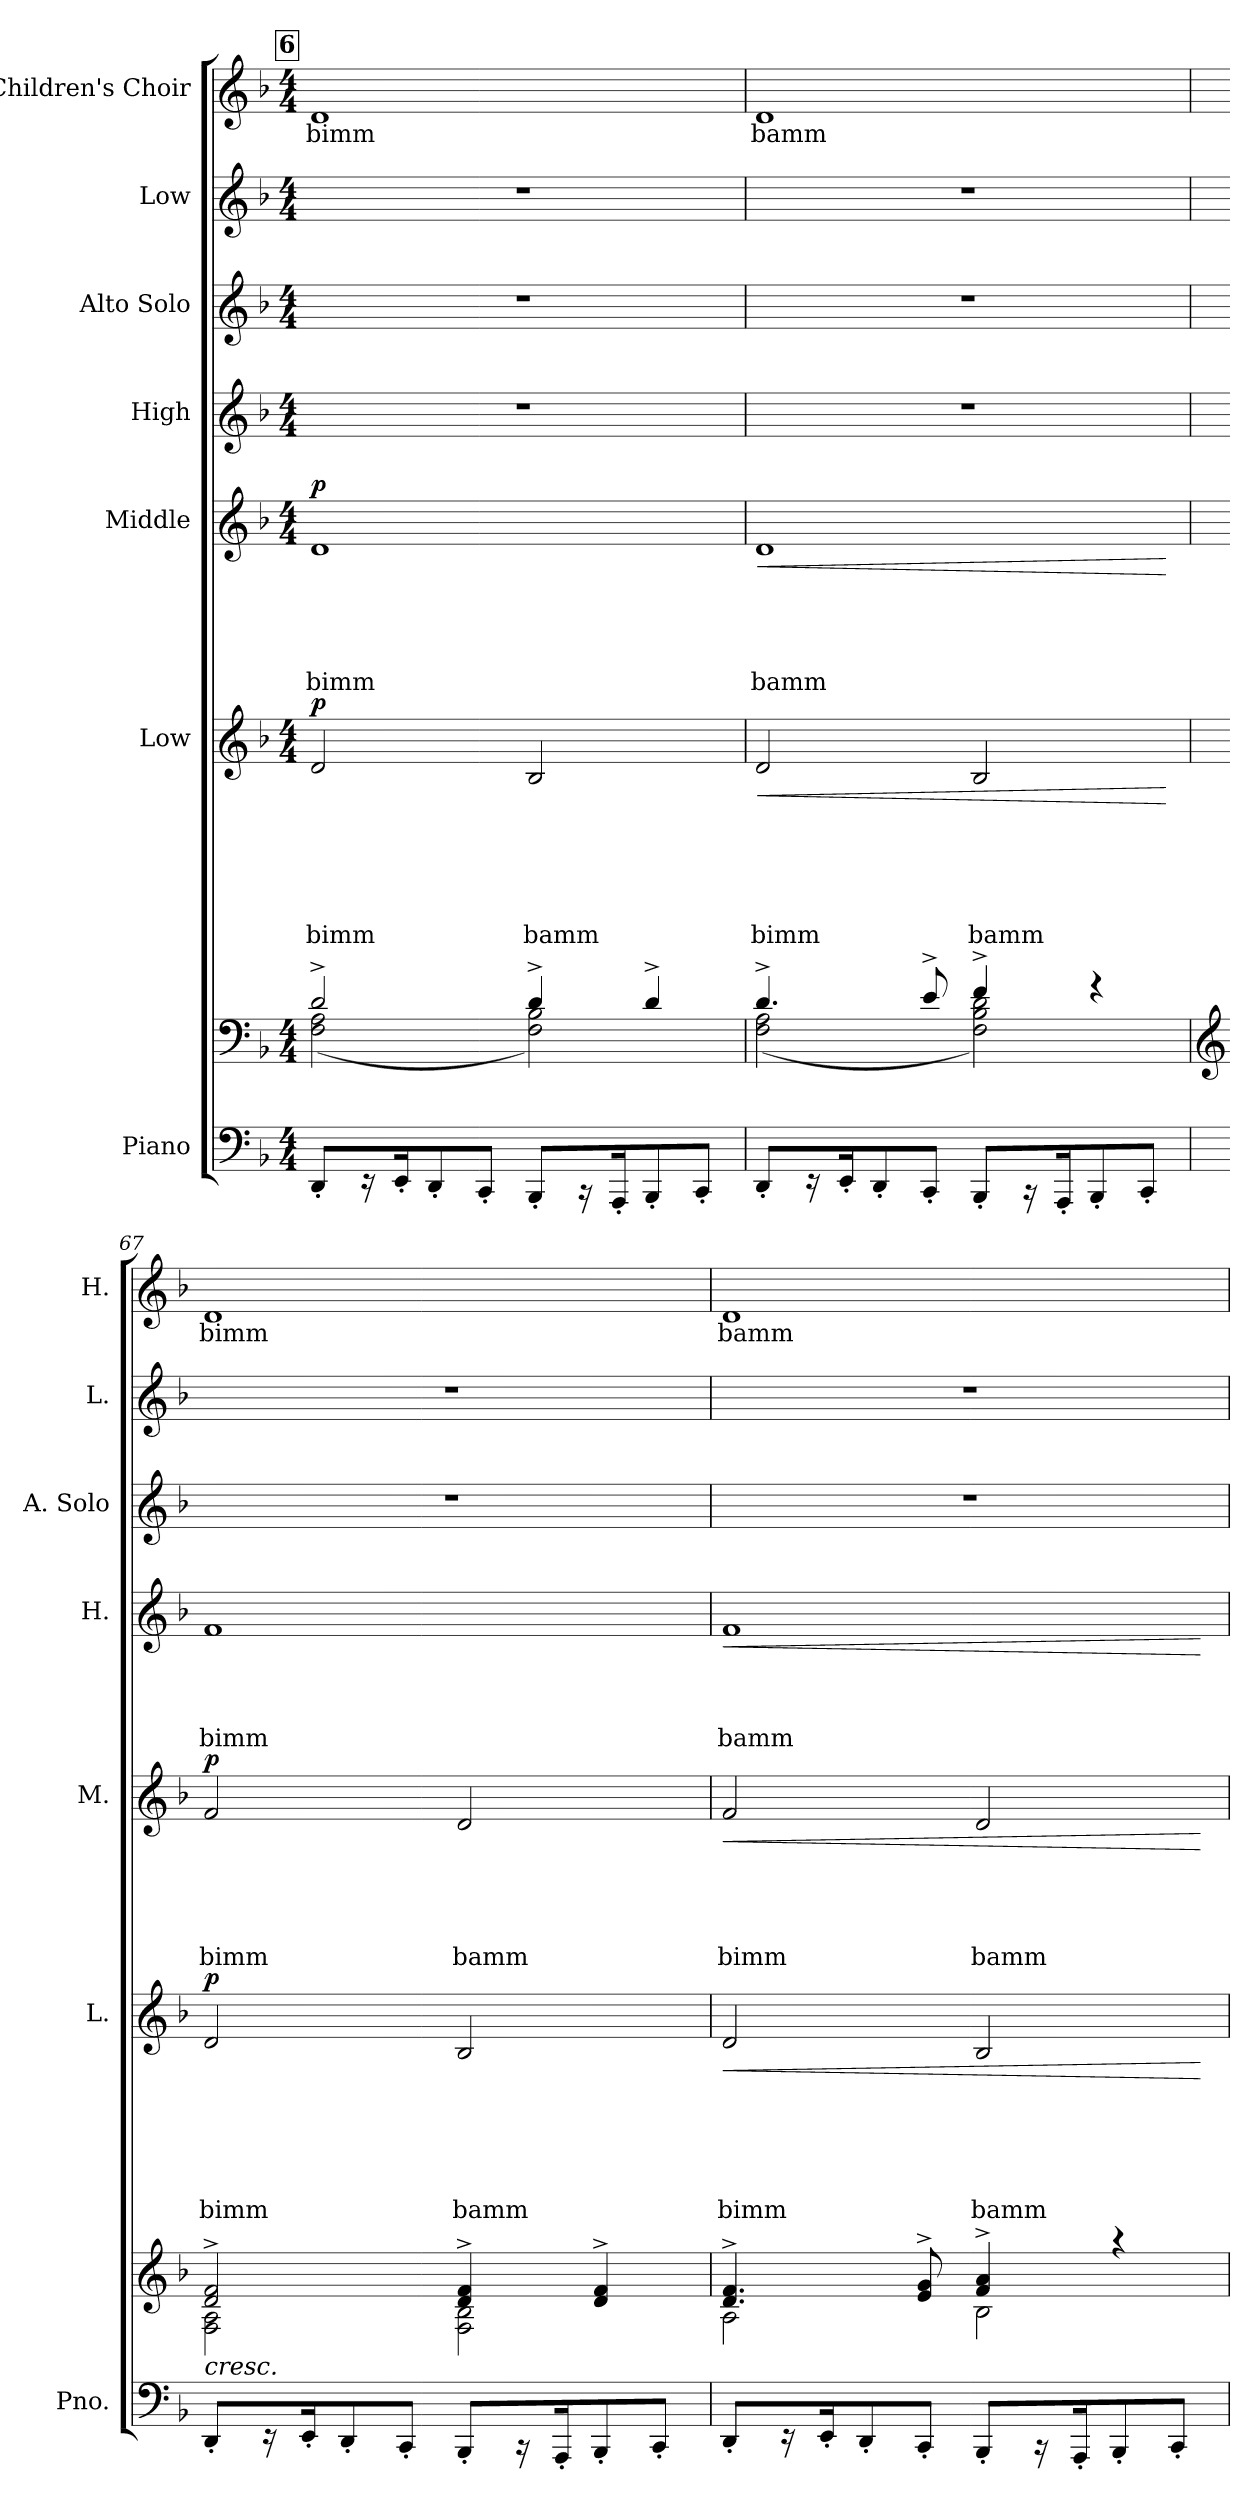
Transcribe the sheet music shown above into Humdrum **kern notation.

**kern	**kern	**kern	**text	**text	**text	**text	**text	**text	**dynam	**kern	**text	**text	**text	**text	**text	**dynam	**kern	**text	**text	**text	**text	**dynam	**kern	**kern	**kern	**text
*part7	*part7	*part6	*part6	*part6	*part6	*part6	*part6	*part6	*part6	*part5	*part5	*part5	*part5	*part5	*part5	*part5	*part4	*part4	*part4	*part4	*part4	*part4	*part3	*part2	*part1	*part1
*staff8	*staff7	*staff6	*staff6	*staff6	*staff6	*staff6	*staff6	*staff6	*staff6	*staff5	*staff5	*staff5	*staff5	*staff5	*staff5	*staff5	*staff4	*staff4	*staff4	*staff4	*staff4	*staff4	*staff3	*staff2	*staff1	*staff1
*I"Piano	*	*I"Low	*	*	*	*	*	*	*	*I"Middle	*	*	*	*	*	*	*I"High	*	*	*	*	*	*I"Alto Solo	*I"Low	*I"Children's Choir	*
*I'Pno.	*	*I'L.	*	*	*	*	*	*	*	*I'M.	*	*	*	*	*	*	*I'H.	*	*	*	*	*	*I'A.  Solo	*I'L.	*I'H.	*
*clefF4	*clefF4	*clefG2	*	*	*	*	*	*	*	*clefG2	*	*	*	*	*	*	*clefG2	*	*	*	*	*	*clefG2	*clefG2	*clefG2	*
*k[b-]	*k[b-]	*k[b-]	*	*	*	*	*	*	*	*k[b-]	*	*	*	*	*	*	*k[b-]	*	*	*	*	*	*k[b-]	*k[b-]	*k[b-]	*
*F:	*F:	*F:	*	*	*	*	*	*	*	*F:	*	*	*	*	*	*	*F:	*	*	*	*	*	*F:	*F:	*F:	*
*M4/4	*M4/4	*M4/4	*	*	*	*	*	*	*	*M4/4	*	*	*	*	*	*	*M4/4	*	*	*	*	*	*M4/4	*M4/4	*M4/4	*
!!LO:REH:place=s1:a:fs=8.2:t=6
=65	=65	=65	=65	=65	=65	=65	=65	=65	=65	=65	=65	=65	=65	=65	=65	=65	=65	=65	=65	=65	=65	=65	=65	=65	=65	=65
*	*^	*	*	*	*	*	*	*	*	*	*	*	*	*	*	*	*	*	*	*	*	*	*	*	*	*
!	!	!	!	!	!	!	!	!	!	!LO:DY:a	!	!	!	!	!	!	!LO:DY:a	!	!	!	!	!	!	!	!	!	!
8DD'</L	2d^>/	(2F\ 2A\	2d/	.	.	.	.	.	bimm	p	1d	.	.	.	.	bimm	p	1r	.	.	.	.	.	1r	1r	1d	bimm
16r	.	.	.	.	.	.	.	.	.	.	.	.	.	.	.	.	.	.	.	.	.	.	.	.	.	.	.
16EE'</k	.	.	.	.	.	.	.	.	.	.	.	.	.	.	.	.	.	.	.	.	.	.	.	.	.	.	.
8DD'</	.	.	.	.	.	.	.	.	.	.	.	.	.	.	.	.	.	.	.	.	.	.	.	.	.	.	.
8CC'</J	.	.	.	.	.	.	.	.	.	.	.	.	.	.	.	.	.	.	.	.	.	.	.	.	.	.	.
8BBB-'</L	4d^>/	2F\ 2B-\)	2B-/	.	.	.	.	.	bamm	.	.	.	.	.	.	.	.	.	.	.	.	.	.	.	.	.	.
16r	.	.	.	.	.	.	.	.	.	.	.	.	.	.	.	.	.	.	.	.	.	.	.	.	.	.	.
16AAA'</k	.	.	.	.	.	.	.	.	.	.	.	.	.	.	.	.	.	.	.	.	.	.	.	.	.	.	.
8BBB-'</	4d^>/	.	.	.	.	.	.	.	.	.	.	.	.	.	.	.	.	.	.	.	.	.	.	.	.	.	.
8CC'</J	.	.	.	.	.	.	.	.	.	.	.	.	.	.	.	.	.	.	.	.	.	.	.	.	.	.	.
=66	=66	=66	=66	=66	=66	=66	=66	=66	=66	=66	=66	=66	=66	=66	=66	=66	=66	=66	=66	=66	=66	=66	=66	=66	=66	=66	=66
!	!	!	!	!	!	!	!	!	!	!LO:HP:b	!	!	!	!	!	!	!LO:HP:b	!	!	!	!	!	!	!	!	!	!
8DD'</L	4.d^>/	(2F\ 2A\	2d/	.	.	.	.	.	bimm	<	1d	.	.	.	.	bamm	<	1r	.	.	.	.	.	1r	1r	1d	bamm
16r	.	.	.	.	.	.	.	.	.	.	.	.	.	.	.	.	.	.	.	.	.	.	.	.	.	.	.
16EE'</k	.	.	.	.	.	.	.	.	.	.	.	.	.	.	.	.	.	.	.	.	.	.	.	.	.	.	.
8DD'</	.	.	.	.	.	.	.	.	.	.	.	.	.	.	.	.	.	.	.	.	.	.	.	.	.	.	.
8CC'</J	8e^>/	.	.	.	.	.	.	.	.	.	.	.	.	.	.	.	.	.	.	.	.	.	.	.	.	.	.
8BBB-'</L	4f^>/	2F\ 2B-\ 2d\)	2B-/	.	.	.	.	.	bamm	.	.	.	.	.	.	.	.	.	.	.	.	.	.	.	.	.	.
16r	.	.	.	.	.	.	.	.	.	.	.	.	.	.	.	.	.	.	.	.	.	.	.	.	.	.	.
16AAA'</k	.	.	.	.	.	.	.	.	.	.	.	.	.	.	.	.	.	.	.	.	.	.	.	.	.	.	.
8BBB-'</	4rg	.	.	.	.	.	.	.	.	.	.	.	.	.	.	.	.	.	.	.	.	.	.	.	.	.	.
8CC'</J	.	.	.	.	.	.	.	.	.	.	.	.	.	.	.	.	.	.	.	.	.	.	.	.	.	.	.
*	*v	*v	*	*	*	*	*	*	*	*	*	*	*	*	*	*	*	*	*	*	*	*	*	*	*	*	*
.	.	.	.	.	.	.	.	.	[	.	.	.	.	.	.	[	.	.	.	.	.	.	.	.	.	.
=67	=67	=67	=67	=67	=67	=67	=67	=67	=67	=67	=67	=67	=67	=67	=67	=67	=67	=67	=67	=67	=67	=67	=67	=67	=67	=67
*	*clefG2	*	*	*	*	*	*	*	*	*	*	*	*	*	*	*	*	*	*	*	*	*	*	*	*	*
*	*^	*	*	*	*	*	*	*	*	*	*	*	*	*	*	*	*	*	*	*	*	*	*	*	*	*
!LO:TX:a:i:t=cresc.	!	!	!	!	!	!	!	!	!	!	!	!	!	!	!	!	!	!	!	!	!	!	!	!	!	!	!
!	!	!	!	!	!	!	!	!	!	!LO:DY:a	!	!	!	!	!	!	!LO:DY:a	!	!	!	!	!	!	!	!	!	!
8DD'</L	2d/^> 2f/^>	2F\ 2A\	2d/	.	.	.	.	.	bimm	p	2f/	.	.	.	.	bimm	p	1f	.	.	.	bimm	.	1r	1r	1d	bimm
16r	.	.	.	.	.	.	.	.	.	.	.	.	.	.	.	.	.	.	.	.	.	.	.	.	.	.	.
16EE'</k	.	.	.	.	.	.	.	.	.	.	.	.	.	.	.	.	.	.	.	.	.	.	.	.	.	.	.
8DD'</	.	.	.	.	.	.	.	.	.	.	.	.	.	.	.	.	.	.	.	.	.	.	.	.	.	.	.
8CC'</J	.	.	.	.	.	.	.	.	.	.	.	.	.	.	.	.	.	.	.	.	.	.	.	.	.	.	.
8BBB-'</L	4d/^> 4f/^>	2F\ 2B-\	2B-/	.	.	.	.	.	bamm	.	2d/	.	.	.	.	bamm	.	.	.	.	.	.	.	.	.	.	.
16r	.	.	.	.	.	.	.	.	.	.	.	.	.	.	.	.	.	.	.	.	.	.	.	.	.	.	.
16AAA'</k	.	.	.	.	.	.	.	.	.	.	.	.	.	.	.	.	.	.	.	.	.	.	.	.	.	.	.
8BBB-'</	4d/^> 4f/^>	.	.	.	.	.	.	.	.	.	.	.	.	.	.	.	.	.	.	.	.	.	.	.	.	.	.
8CC'</J	.	.	.	.	.	.	.	.	.	.	.	.	.	.	.	.	.	.	.	.	.	.	.	.	.	.	.
!!LO:PB:g=z
=68	=68	=68	=68	=68	=68	=68	=68	=68	=68	=68	=68	=68	=68	=68	=68	=68	=68	=68	=68	=68	=68	=68	=68	=68	=68	=68	=68
!	!	!	!	!	!	!	!	!	!	!LO:HP:b	!	!	!	!	!	!	!LO:HP:b	!	!	!	!	!	!LO:HP:b	!	!	!	!
8DD'</L	4.d/^> 4.f/^>	2A\	2d/	.	.	.	.	.	bimm	<	2f/	.	.	.	.	bimm	<	1f	.	.	.	bamm	<	1r	1r	1d	bamm
16r	.	.	.	.	.	.	.	.	.	.	.	.	.	.	.	.	.	.	.	.	.	.	.	.	.	.	.
16EE'</k	.	.	.	.	.	.	.	.	.	.	.	.	.	.	.	.	.	.	.	.	.	.	.	.	.	.	.
8DD'</	.	.	.	.	.	.	.	.	.	.	.	.	.	.	.	.	.	.	.	.	.	.	.	.	.	.	.
8CC'</J	8e/^> 8g/^>	.	.	.	.	.	.	.	.	.	.	.	.	.	.	.	.	.	.	.	.	.	.	.	.	.	.
8BBB-'</L	4f/^> 4a/^>	2B-\	2B-/	.	.	.	.	.	bamm	.	2d/	.	.	.	.	bamm	.	.	.	.	.	.	.	.	.	.	.
16r	.	.	.	.	.	.	.	.	.	.	.	.	.	.	.	.	.	.	.	.	.	.	.	.	.	.	.
16AAA'</k	.	.	.	.	.	.	.	.	.	.	.	.	.	.	.	.	.	.	.	.	.	.	.	.	.	.	.
8BBB-'</	4raa	.	.	.	.	.	.	.	.	.	.	.	.	.	.	.	.	.	.	.	.	.	.	.	.	.	.
8CC'</J	.	.	.	.	.	.	.	.	.	.	.	.	.	.	.	.	.	.	.	.	.	.	.	.	.	.	.
*	*v	*v	*	*	*	*	*	*	*	*	*	*	*	*	*	*	*	*	*	*	*	*	*	*	*	*	*
.	.	.	.	.	.	.	.	.	[	.	.	.	.	.	.	[	.	.	.	.	.	[	.	.	.	.
=	=	=	=	=	=	=	=	=	=	=	=	=	=	=	=	=	=	=	=	=	=	=	=	=	=	=
*-	*-	*-	*-	*-	*-	*-	*-	*-	*-	*-	*-	*-	*-	*-	*-	*-	*-	*-	*-	*-	*-	*-	*-	*-	*-	*-
